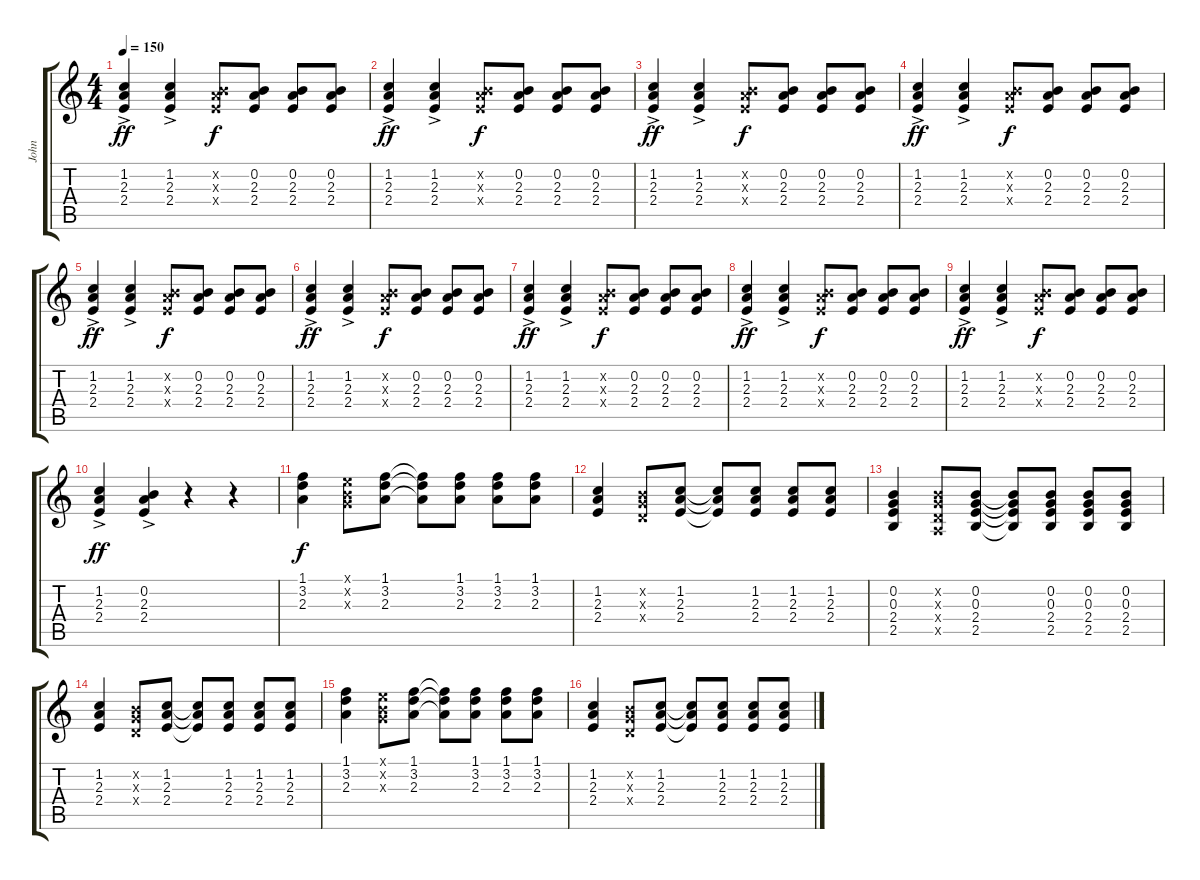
\track ("John " "John ") {instrument acousticguitarnylon}
\staff {score tabs}
\tuning (E4 B3 G3 D3 A2 E2) {hide}
\ts (4 4)
\tempo 150
\clef g2
\ks c
(1.2{ac} 2.3 2.4).4{dy ff} (1.2{ac} 2.3 2.4).4 (0.2{x} 2.3{x} 2.4{x}).8{dy f} (0.2 2.3 2.4).8 (0.2 2.3 2.4).8 (0.2 2.3 2.4).8 |
(1.2{ac} 2.3 2.4).4{dy ff} (1.2{ac} 2.3 2.4).4 (0.2{x} 2.3{x} 2.4{x}).8{dy f} (0.2 2.3 2.4).8 (0.2 2.3 2.4).8 (0.2 2.3 2.4).8 |
(1.2{ac} 2.3 2.4).4{dy ff} (1.2{ac} 2.3 2.4).4 (0.2{x} 2.3{x} 2.4{x}).8{dy f} (0.2 2.3 2.4).8 (0.2 2.3 2.4).8 (0.2 2.3 2.4).8 |
(1.2{ac} 2.3 2.4).4{dy ff} (1.2{ac} 2.3 2.4).4 (0.2{x} 2.3{x} 2.4{x}).8{dy f} (0.2 2.3 2.4).8 (0.2 2.3 2.4).8 (0.2 2.3 2.4).8 |
(1.2{ac} 2.3 2.4).4{dy ff} (1.2{ac} 2.3 2.4).4 (0.2{x} 2.3{x} 2.4{x}).8{dy f} (0.2 2.3 2.4).8 (0.2 2.3 2.4).8 (0.2 2.3 2.4).8 |
(1.2{ac} 2.3 2.4).4{dy ff} (1.2{ac} 2.3 2.4).4 (0.2{x} 2.3{x} 2.4{x}).8{dy f} (0.2 2.3 2.4).8 (0.2 2.3 2.4).8 (0.2 2.3 2.4).8 |
(1.2{ac} 2.3 2.4).4{dy ff} (1.2{ac} 2.3 2.4).4 (0.2{x} 2.3{x} 2.4{x}).8{dy f} (0.2 2.3 2.4).8 (0.2 2.3 2.4).8 (0.2 2.3 2.4).8 |
(1.2{ac} 2.3 2.4).4{dy ff} (1.2{ac} 2.3 2.4).4 (0.2{x} 2.3{x} 2.4{x}).8{dy f} (0.2 2.3 2.4).8 (0.2 2.3 2.4).8 (0.2 2.3 2.4).8 |
(1.2{ac} 2.3 2.4).4{dy ff} (1.2{ac} 2.3 2.4).4 (0.2{x} 2.3{x} 2.4{x}).8{dy f} (0.2 2.3 2.4).8 (0.2 2.3 2.4).8 (0.2 2.3 2.4).8 |
(1.2{ac} 2.3 2.4).4{dy ff} (0.2{ac} 2.3 2.4).4 r.4 r.4 |
(1.1 3.2 2.3).4{dy f volume 9 instrument acousticguitarsteel} (0.1{x} 0.2{x} 0.3{x}).8 (1.1 3.2 2.3).8 (1.1{t} 3.2{t} 2.3{t}).8 (1.1 3.2 2.3).8 (1.1 3.2 2.3).8 (1.1 3.2 2.3).8 |
(1.2 2.3 2.4).4 (0.2{x} 0.3{x} 0.4{x}).8 (1.2 2.3 2.4).8 (1.2{t} 2.3{t} 2.4{t}).8 (1.2 2.3 2.4).8 (1.2 2.3 2.4).8 (1.2 2.3 2.4).8 |
(0.2 0.3 2.4 2.5).4 (0.2{x} 0.3{x} 0.4{x} 0.5{x}).8 (0.2 0.3 2.4 2.5).8 (0.2{t} 0.3{t} 2.4{t} 2.5{t}).8 (0.2 0.3 2.4 2.5).8 (0.2 0.3 2.4 2.5).8 (0.2 0.3 2.4 2.5).8 |
(1.2 2.3 2.4).4 (0.2{x} 0.3{x} 0.4{x}).8 (1.2 2.3 2.4).8 (1.2{t} 2.3{t} 2.4{t}).8 (1.2 2.3 2.4).8 (1.2 2.3 2.4).8 (1.2 2.3 2.4).8 |
(1.1 3.2 2.3).4 (0.1{x} 0.2{x} 0.3{x}).8 (1.1 3.2 2.3).8 (1.1{t} 3.2{t} 2.3{t}).8 (1.1 3.2 2.3).8 (1.1 3.2 2.3).8 (1.1 3.2 2.3).8 |
(1.2 2.3 2.4).4 (0.2{x} 0.3{x} 0.4{x}).8 (1.2 2.3 2.4).8 (1.2{t} 2.3{t} 2.4{t}).8 (1.2 2.3 2.4).8 (1.2 2.3 2.4).8 (1.2 2.3 2.4).8
